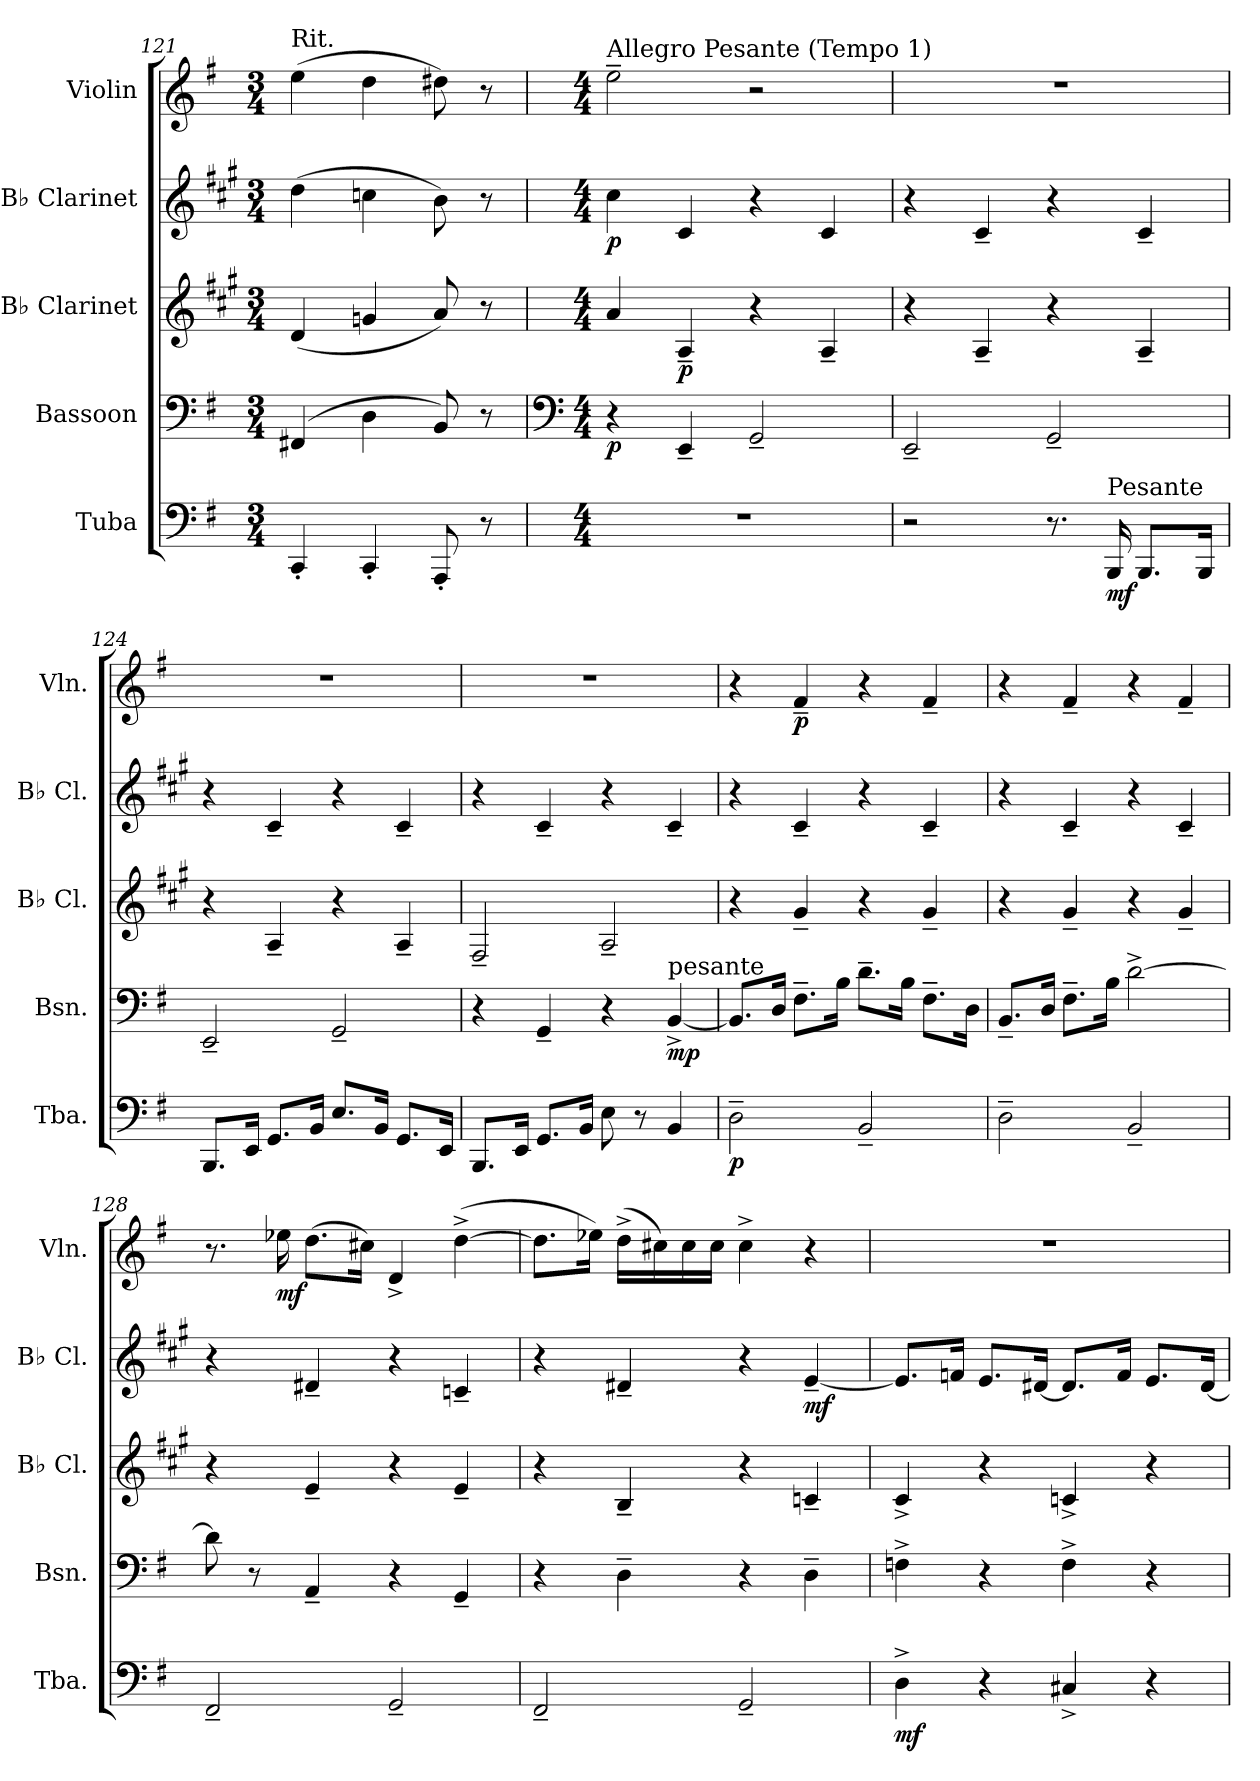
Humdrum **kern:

**kern	**dynam	**kern	**dynam	**kern	**dynam	**kern	**dynam	**kern	**dynam
*part5	*part5	*part4	*part4	*part3	*part3	*part2	*part2	*part1	*part1
*staff5	*staff5	*staff4	*staff4	*staff3	*staff3	*staff2	*staff2	*staff1	*staff1
*I"Tuba	*	*I"Bassoon	*	*I"B♭ Clarinet	*	*I"B♭ Clarinet	*	*I"Violin	*
*I'Tba.	*	*I'Bsn.	*	*I'B♭ Cl.	*	*I'B♭ Cl.	*	*I'Vln.	*
*clefF4	*	*clefF4	*	*clefG2	*	*clefG2	*	*clefG2	*
*	*	*	*	*ITrd1c2	*	*ITrd1c2	*	*	*
*k[f#]	*	*k[f#]	*	*k[f#]	*	*k[f#]	*	*k[f#]	*
*M3/4	*	*M3/4	*	*M3/4	*	*M3/4	*	*M3/4	*
=121	=121	=121	=121	=121	=121	=121	=121	=121	=121
!	!	!	!	!	!	!	!	!LO:TX:a:t=Rit.	!
4CC'/	.	(4FF#X/	.	(4c/	.	(4cc\	.	(4ee\	.
4CC'/	.	4D\	.	4fn/	.	4b-X\	.	4dd\	.
8AAA'/	.	8BB/)	.	8g/)	.	8a\)	.	8dd#X\)	.
8r	.	8r	.	8r	.	8r	.	8r	.
=122	=122	=122	=122	=122	=122	=122	=122	=122	=122
*	*	*clefF4	*	*	*	*	*	*	*
*M4/4	*	*M4/4	*	*M4/4	*	*M4/4	*	*M4/4	*
!	!	!	!	!	!	!	!	!LO:TX:a:t=Allegro Pesante (Tempo 1)	!
!	!	!	!LO:DY:b	!	!	!	!LO:DY:b	!	!
1r	.	4r	p	4g/	.	4b\	p	2ee~\	.
!	!	!	!	!	!LO:DY:b	!	!	!	!
.	.	4EE~/	.	4G~/	p	4B/	.	.	.
.	.	2GG~/	.	4r	.	4r	.	2r	.
.	.	.	.	4G~/	.	4B/	.	.	.
=123	=123	=123	=123	=123	=123	=123	=123	=123	=123
2r	.	2EE~/	.	4r	.	4r	.	1r	.
.	.	.	.	4G~/	.	4B~/	.	.	.
8.r	.	2GG~/	.	4r	.	4r	.	.	.
!LO:TX:a:t=Pesante	!	!	!	!	!	!	!	!	!
!	!LO:DY:b	!	!	!	!	!	!	!	!
16BBB/	mf	.	.	.	.	.	.	.	.
8.BBB/L	.	.	.	4G~/	.	4B~/	.	.	.
16BBB/Jk	.	.	.	.	.	.	.	.	.
!!LO:LB:g=z
=124	=124	=124	=124	=124	=124	=124	=124	=124	=124
8.BBB/L	.	2EE~/	.	4r	.	4r	.	1r	.
16EE/Jk	.	.	.	.	.	.	.	.	.
8.GG/L	.	.	.	4G~/	.	4B~/	.	.	.
16BB/Jk	.	.	.	.	.	.	.	.	.
8.E/L	.	2GG~/	.	4r	.	4r	.	.	.
16BB/Jk	.	.	.	.	.	.	.	.	.
8.GG/L	.	.	.	4G~/	.	4B~/	.	.	.
16EE/Jk	.	.	.	.	.	.	.	.	.
=125	=125	=125	=125	=125	=125	=125	=125	=125	=125
8.BBB/L	.	4r	.	2E~/	.	4r	.	1r	.
16EE/Jk	.	.	.	.	.	.	.	.	.
8.GG/L	.	4GG~/	.	.	.	4B~/	.	.	.
16BB/Jk	.	.	.	.	.	.	.	.	.
8E\	.	4r	.	2G~/	.	4r	.	.	.
8r	.	.	.	.	.	.	.	.	.
!	!	!LO:TX:a:t=pesante	!	!	!	!	!	!	!
!	!	!	!LO:DY:b	!	!	!	!	!	!
4BB/	.	[4BB^/	mp	.	.	4B~/	.	.	.
=126	=126	=126	=126	=126	=126	=126	=126	=126	=126
!	!LO:DY:b	!	!	!	!	!	!	!	!
2D~\	p	8.BB/L]	.	4r	.	4r	.	4r	.
.	.	16D/Jk	.	.	.	.	.	.	.
!	!	!	!	!	!	!	!	!	!LO:DY:b
.	.	8.F#~\L	.	4f#~/	.	4B~/	.	4f#~/	p
.	.	16B\Jk	.	.	.	.	.	.	.
2BB~/	.	8.d~\L	.	4r	.	4r	.	4r	.
.	.	16B\Jk	.	.	.	.	.	.	.
.	.	8.F#~\L	.	4f#~/	.	4B~/	.	4f#~/	.
.	.	16D\Jk	.	.	.	.	.	.	.
=127	=127	=127	=127	=127	=127	=127	=127	=127	=127
2D~\	.	8.BB~/L	.	4r	.	4r	.	4r	.
.	.	16D/Jk	.	.	.	.	.	.	.
.	.	8.F#~\L	.	4f#~/	.	4B~/	.	4f#~/	.
.	.	16B\Jk	.	.	.	.	.	.	.
2BB~/	.	[2d^\	.	4r	.	4r	.	4r	.
.	.	.	.	4f#~/	.	4B~/	.	4f#~/	.
!!LO:PB:g=z
=128	=128	=128	=128	=128	=128	=128	=128	=128	=128
2FF#~/	.	8d\]	.	4r	.	4r	.	8.r	.
.	.	8r	.	.	.	.	.	.	.
!	!	!	!	!	!	!	!	!	!LO:DY:b
.	.	.	.	.	.	.	.	16ee-X\	mf
.	.	4AA~/	.	4d~/	.	4c#X~/	.	(8.dd\L	.
.	.	.	.	.	.	.	.	16cc#X\Jk)	.
2GG~/	.	4r	.	4r	.	4r	.	4d^/	.
.	.	4GG~/	.	4d~/	.	4B-X~/	.	([4dd^\	.
=129	=129	=129	=129	=129	=129	=129	=129	=129	=129
2FF#~/	.	4r	.	4r	.	4r	.	8.dd\L]	.
.	.	.	.	.	.	.	.	16ee-X\Jk)	.
.	.	4D~\	.	4A~/	.	4c#X~/	.	(16dd^\LL	.
.	.	.	.	.	.	.	.	16cc#X\)	.
.	.	.	.	.	.	.	.	16cc#\	.
.	.	.	.	.	.	.	.	16cc#\JJ	.
2GG~/	.	4r	.	4r	.	4r	.	4cc#^\	.
!	!	!	!	!	!	!	!LO:DY:b	!	!
.	.	4D~\	.	4B-X~/	.	[4d~/	mf	4r	.
=130	=130	=130	=130	=130	=130	=130	=130	=130	=130
!	!LO:DY:b	!	!	!	!	!	!	!	!
4D^\	mf	4Fn^\	.	4B^/	.	8.d/L]	.	1r	.
.	.	.	.	.	.	16e-X/Jk	.	.	.
4r	.	4r	.	4r	.	8.d/L	.	.	.
.	.	.	.	.	.	[16c#X/Jk	.	.	.
4C#X^/	.	4F^\	.	4B-X^/	.	8.c#/L]	.	.	.
.	.	.	.	.	.	16e-/Jk	.	.	.
4r	.	4r	.	4r	.	8.d/L	.	.	.
.	.	.	.	.	.	[16c#/Jk	.	.	.
=	=	=	=	=	=	=	=	=	=
*-	*-	*-	*-	*-	*-	*-	*-	*-	*-
